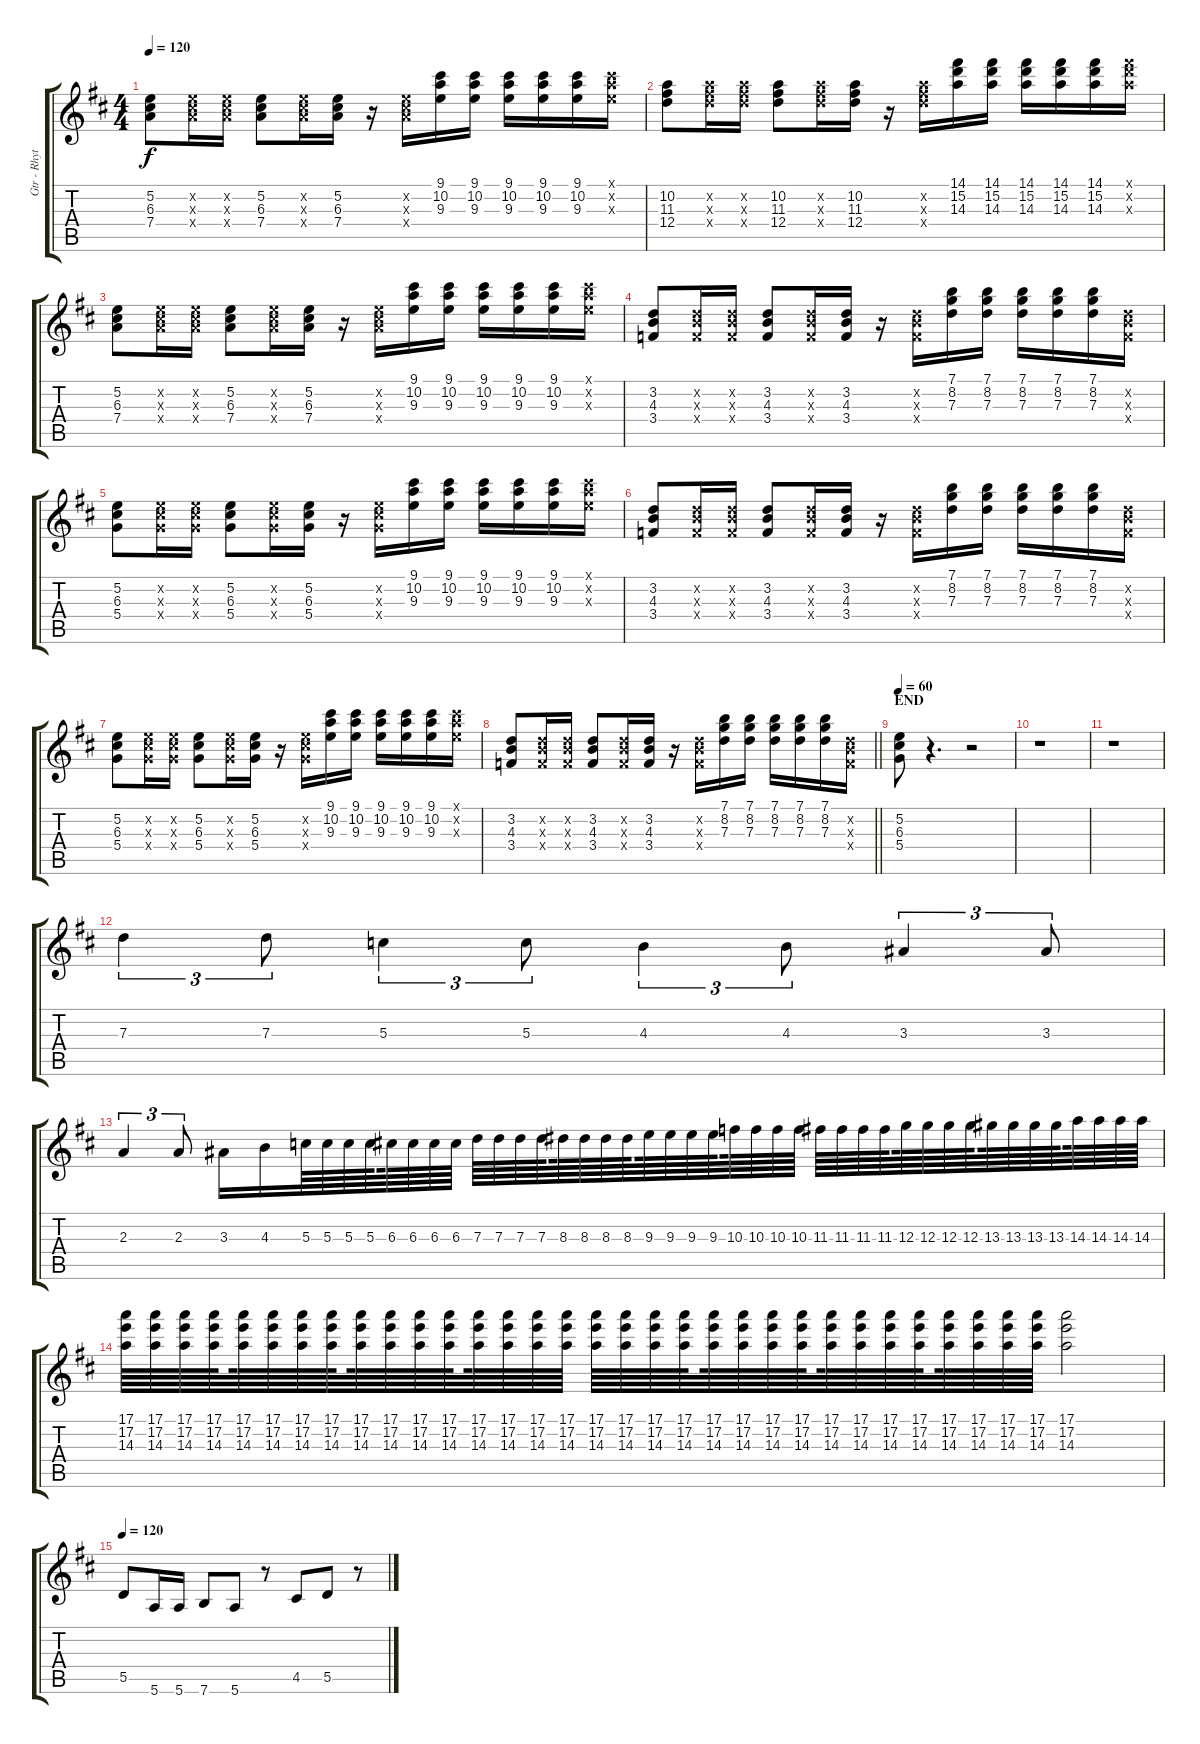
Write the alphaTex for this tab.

\track ("Gtr - Rhythm 2" "Gtr - Rhyt") {instrument overdrivenguitar}
\staff {score tabs}
\tuning (E4 B3 G3 D3 A2 E2) {hide}
\ts (4 4)
\tempo 120
\clef g2
\ks d
(5.2 6.3 7.4).8{dy f} (5.2{x} 6.3{x} 7.4{x}).16 (5.2{x} 6.3{x} 7.4{x}).16 (5.2 6.3 7.4).8 (5.2{x} 6.3{x} 7.4{x}).16 (5.2 6.3 7.4).16 r.16 (5.2{x} 6.3{x} 7.4{x}).16 (9.1 10.2 9.3).16 (9.1 10.2 9.3).16 (9.1 10.2 9.3).16 (9.1 10.2 9.3).16 (9.1 10.2 9.3).16 (9.1{x} 10.2{x} 9.3{x}).16 |
(10.2 11.3 12.4).8 (10.2{x} 11.3{x} 12.4{x}).16 (10.2{x} 11.3{x} 12.4{x}).16 (10.2 11.3 12.4).8 (10.2{x} 11.3{x} 12.4{x}).16 (10.2 11.3 12.4).16 r.16 (10.2{x} 11.3{x} 12.4{x}).16 (14.1 15.2 14.3).16 (14.1 15.2 14.3).16 (14.1 15.2 14.3).16 (14.1 15.2 14.3).16 (14.1 15.2 14.3).16 (14.1{x} 15.2{x} 14.3{x}).16 |
(5.2 6.3 7.4).8 (5.2{x} 6.3{x} 7.4{x}).16 (5.2{x} 6.3{x} 7.4{x}).16 (5.2 6.3 7.4).8 (5.2{x} 6.3{x} 7.4{x}).16 (5.2 6.3 7.4).16 r.16 (5.2{x} 6.3{x} 7.4{x}).16 (9.1 10.2 9.3).16 (9.1 10.2 9.3).16 (9.1 10.2 9.3).16 (9.1 10.2 9.3).16 (9.1 10.2 9.3).16 (9.1{x} 10.2{x} 9.3{x}).16 |
(3.2 4.3 3.4).8 (3.2{x} 4.3{x} 3.4{x}).16 (3.2{x} 4.3{x} 3.4{x}).16 (3.2 4.3 3.4).8 (3.2{x} 4.3{x} 3.4{x}).16 (3.2 4.3 3.4).16 r.16 (3.2{x} 4.3{x} 3.4{x}).16 (7.1 8.2 7.3).16 (7.1 8.2 7.3).16 (7.1 8.2 7.3).16 (7.1 8.2 7.3).16 (7.1 8.2 7.3).16 (3.2{x} 4.3{x} 3.4{x}).16 |
(5.2 6.3 5.4).8 (5.2{x} 6.3{x} 5.4{x}).16 (5.2{x} 6.3{x} 5.4{x}).16 (5.2 6.3 5.4).8 (5.2{x} 6.3{x} 5.4{x}).16 (5.2 6.3 5.4).16 r.16 (5.2{x} 6.3{x} 5.4{x}).16 (9.1 10.2 9.3).16 (9.1 10.2 9.3).16 (9.1 10.2 9.3).16 (9.1 10.2 9.3).16 (9.1 10.2 9.3).16 (9.1{x} 10.2{x} 9.3{x}).16 |
(3.2 4.3 3.4).8 (3.2{x} 4.3{x} 3.4{x}).16 (3.2{x} 4.3{x} 3.4{x}).16 (3.2 4.3 3.4).8 (3.2{x} 4.3{x} 3.4{x}).16 (3.2 4.3 3.4).16 r.16 (3.2{x} 4.3{x} 3.4{x}).16 (7.1 8.2 7.3).16 (7.1 8.2 7.3).16 (7.1 8.2 7.3).16 (7.1 8.2 7.3).16 (7.1 8.2 7.3).16 (3.2{x} 4.3{x} 3.4{x}).16 |
(5.2 6.3 5.4).8 (5.2{x} 6.3{x} 5.4{x}).16 (5.2{x} 6.3{x} 5.4{x}).16 (5.2 6.3 5.4).8 (5.2{x} 6.3{x} 5.4{x}).16 (5.2 6.3 5.4).16 r.16 (5.2{x} 6.3{x} 5.4{x}).16 (9.1 10.2 9.3).16 (9.1 10.2 9.3).16 (9.1 10.2 9.3).16 (9.1 10.2 9.3).16 (9.1 10.2 9.3).16 (9.1{x} 10.2{x} 9.3{x}).16 |
\barLineRight lightlight
(3.2 4.3 3.4).8 (3.2{x} 4.3{x} 3.4{x}).16 (3.2{x} 4.3{x} 3.4{x}).16 (3.2 4.3 3.4).8 (3.2{x} 4.3{x} 3.4{x}).16 (3.2 4.3 3.4).16 r.16 (3.2{x} 4.3{x} 3.4{x}).16 (7.1 8.2 7.3).16 (7.1 8.2 7.3).16 (7.1 8.2 7.3).16 (7.1 8.2 7.3).16 (7.1 8.2 7.3).16 (3.2{x} 4.3{x} 3.4{x}).16 |
\section ("" "END")
\tempo 60
(5.2 6.3 5.4).8 r.4{d} r.2 |
r.1 |
r.1 |
7.3.4{tu (3 2)} 7.3.8{tu (3 2)} 5.3.4{tu (3 2)} 5.3.8{tu (3 2)} 4.3.4{tu (3 2)} 4.3.8{tu (3 2)} 3.3.4{tu (3 2)} 3.3.8{tu (3 2)} |
2.3.4{tu (3 2)} 2.3.8{tu (3 2)} 3.3.16 4.3.16 5.3.64 5.3.64 5.3.64 5.3.64{beam splitsecondary} 6.3.64 6.3.64 6.3.64 6.3.64 7.3.64 7.3.64 7.3.64 7.3.64{beam splitsecondary} 8.3.64 8.3.64 8.3.64 8.3.64{beam splitsecondary} 9.3.64 9.3.64 9.3.64 9.3.64{beam splitsecondary} 10.3.64 10.3.64 10.3.64 10.3.64 11.3.64 11.3.64 11.3.64 11.3.64{beam splitsecondary} 12.3.64 12.3.64 12.3.64 12.3.64{beam splitsecondary} 13.3.64 13.3.64 13.3.64 13.3.64{beam splitsecondary} 14.3.64 14.3.64 14.3.64 14.3.64 |
(17.1 17.2 14.3).64 (17.1 17.2 14.3).64 (17.1 17.2 14.3).64 (17.1 17.2 14.3).64{beam splitsecondary} (17.1 17.2 14.3).64 (17.1 17.2 14.3).64 (17.1 17.2 14.3).64 (17.1 17.2 14.3).64{beam splitsecondary} (17.1 17.2 14.3).64 (17.1 17.2 14.3).64 (17.1 17.2 14.3).64 (17.1 17.2 14.3).64{beam splitsecondary} (17.1 17.2 14.3).64 (17.1 17.2 14.3).64 (17.1 17.2 14.3).64 (17.1 17.2 14.3).64 (17.1 17.2 14.3).64 (17.1 17.2 14.3).64 (17.1 17.2 14.3).64 (17.1 17.2 14.3).64{beam splitsecondary} (17.1 17.2 14.3).64 (17.1 17.2 14.3).64 (17.1 17.2 14.3).64 (17.1 17.2 14.3).64{beam splitsecondary} (17.1 17.2 14.3).64 (17.1 17.2 14.3).64 (17.1 17.2 14.3).64 (17.1 17.2 14.3).64{beam splitsecondary} (17.1 17.2 14.3).64 (17.1 17.2 14.3).64 (17.1 17.2 14.3).64 (17.1 17.2 14.3).64 (17.1 17.2 14.3).2 |
\tempo 120
5.5.8 5.6.16 5.6.16 7.6.8 5.6.8 r.8 4.5.8{beam merge} 5.5.8 r.8
